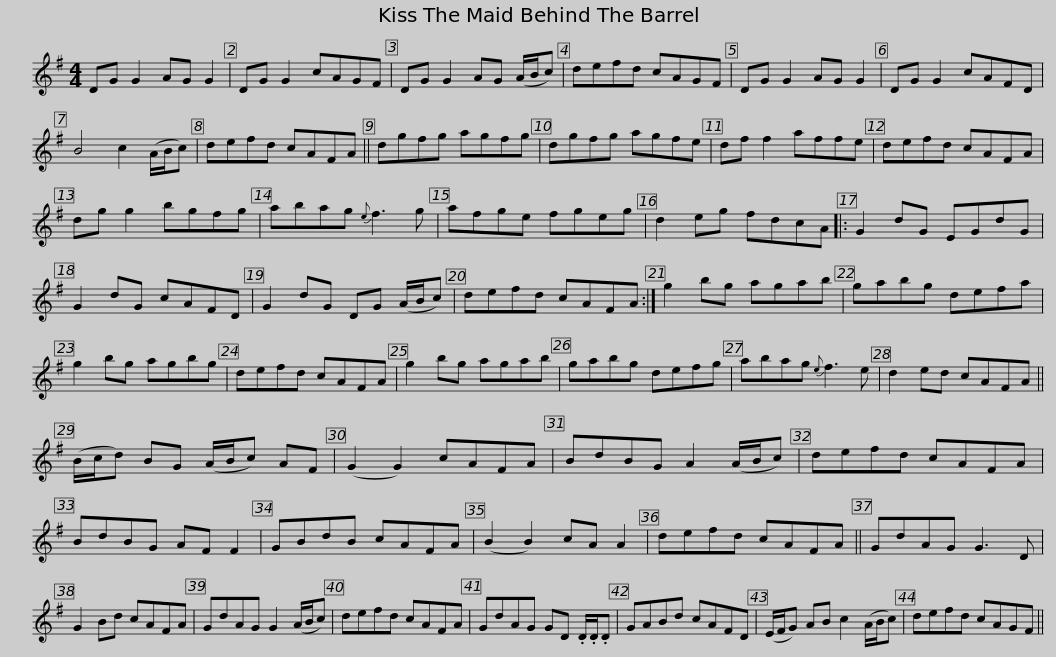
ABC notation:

X:1
L:1/8
M:4/4
I:linebreak $
K:G
V:1 treble
V:1
 DG G2 AG G2 | DG G2 cAGF | DG G2 AG (A/B/c) | defd cAGF | DG G2 AG G2 | %5
 DG G2 cAFD |$ B4 c2 (A/B/c) | defd cAFA || dgfg agfg | dgfg agfe | %10
 df f2 affe | defd cAFA |$ dg g2 bgfg | abag{e} f3 g | afge fgeg | %15
 d2 eg fdcA |: G2 dG EGdG | G2 dG cAFD |$ G2 dG DG (A/B/c) | defd cAFA :| %20
 g2 bg agab | gabg defa | g2 bg agbg |$ defd cAFA | g2 bg agab | %25
 gabg defg | abag{e} f3 e | d2 ed cAFA ||$ (B/c/d) BG (A/B/c) AF | (G2 G2) cAFA | %30
 BdBG A2 (A/B/c) | defd cAFA | BdBG AF F2 | GBdB cAFA |$ (B2 B2) cA A2 | %35
 defd cAFA || GdAG G3 D | G2 Bd cAFA | GdAG G2 (A/B/c) | defd cAFA |$ %40
 GdAG GD .D/.D/.D | GABd cAFD | (E/F/G) AB c2 (A/B/c) | defd cAGF || %44
